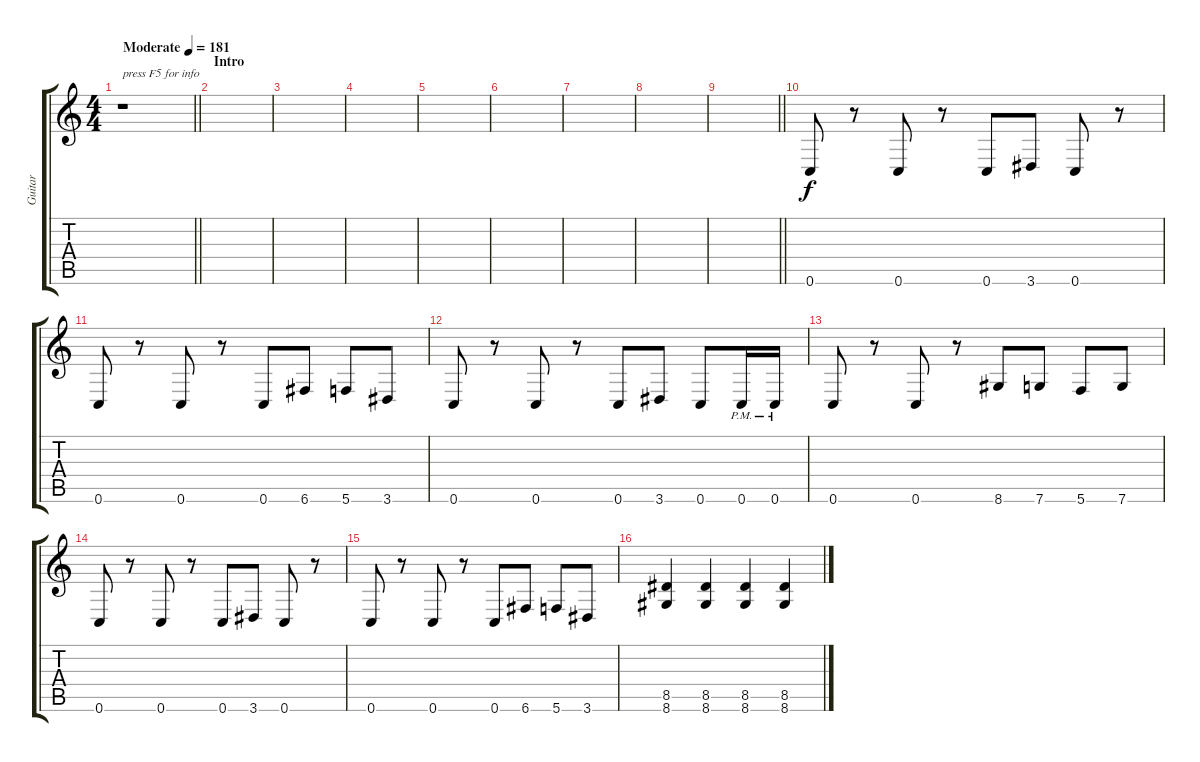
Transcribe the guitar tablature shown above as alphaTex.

\track ("Guitar" "Guitar") {instrument distortionguitar}
\staff {score tabs}
\tuning (D4 A3 F3 C3 G2 C2) {hide}
\ts (4 4)
\tempo (181 "Moderate")
\clef g2
\barLineRight lightlight
\ks c
r.1{txt "press F5 for info" dy f instrument distortionguitar} |
\section ("" "Intro")
|
|
|
|
|
|
|
\barLineRight lightlight
|
0.6.8 r.8 0.6.8 r.8 0.6.8 3.6.8 0.6.8 r.8 |
0.6.8 r.8 0.6.8 r.8 0.6.8 6.6.8 5.6.8 3.6.8 |
0.6.8 r.8 0.6.8 r.8 0.6.8 3.6.8 0.6.8 0.6{pm}.16 0.6{pm}.16 |
0.6.8 r.8 0.6.8 r.8 8.6.8 7.6.8 5.6.8 7.6.8 |
0.6.8 r.8 0.6.8 r.8 0.6.8 3.6.8 0.6.8 r.8 |
0.6.8 r.8 0.6.8 r.8 0.6.8 6.6.8 5.6.8 3.6.8 |
(8.5 8.6).4 (8.5 8.6).4 (8.5 8.6).4 (8.5 8.6).4
